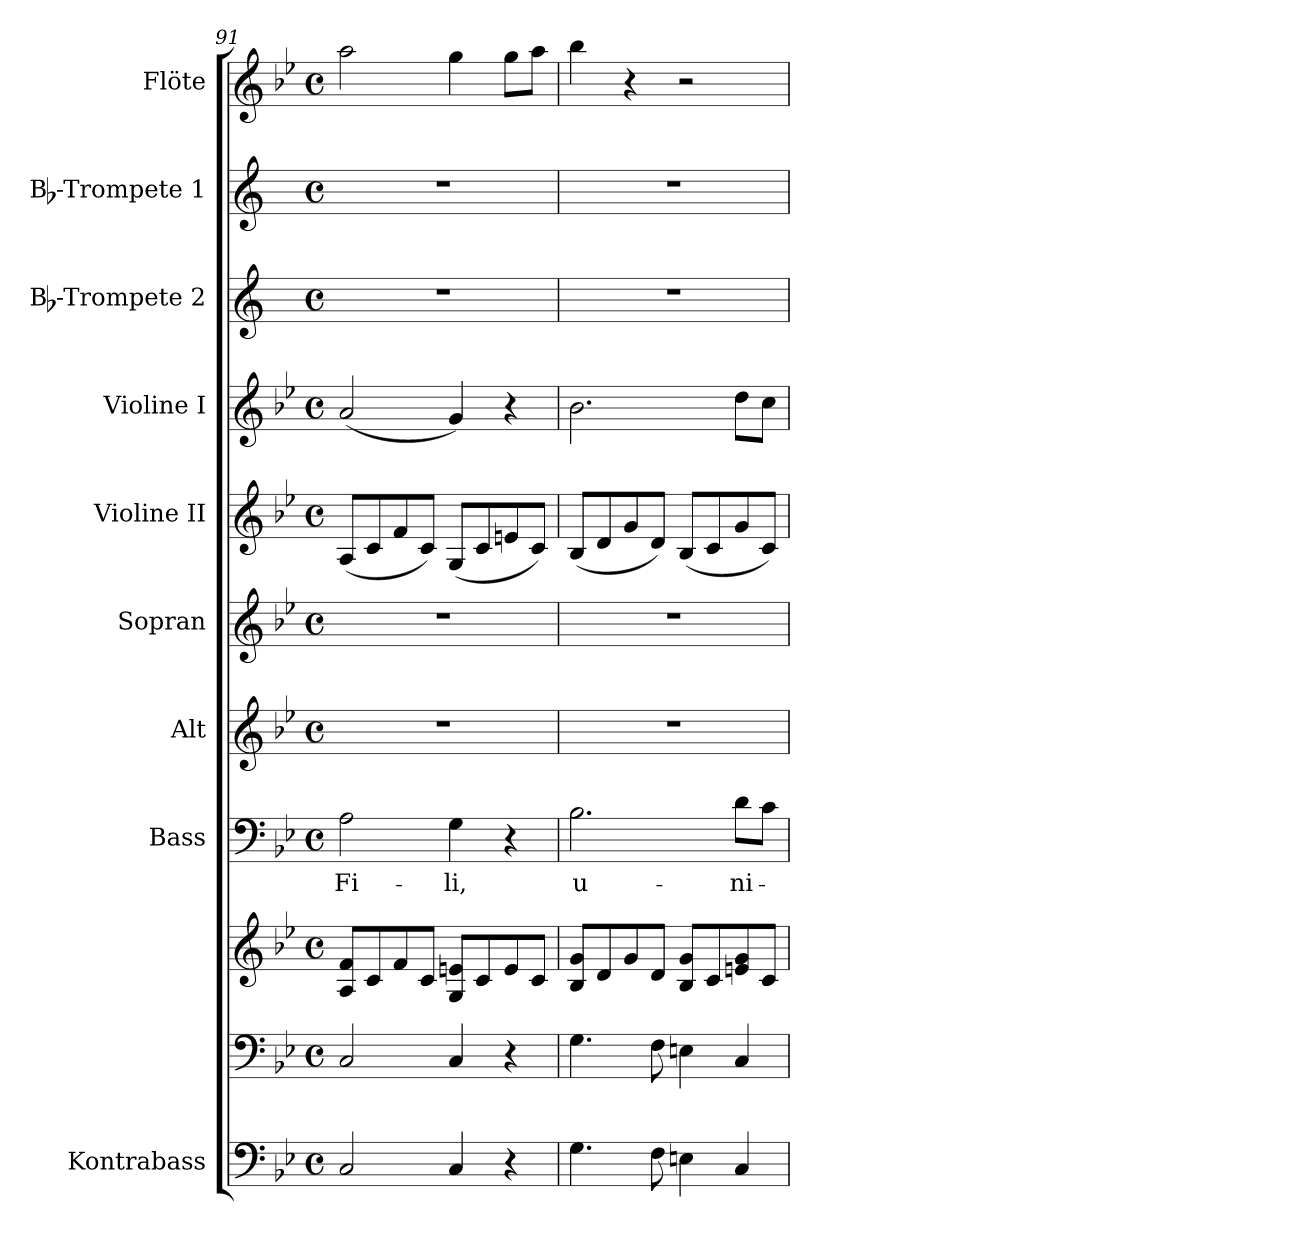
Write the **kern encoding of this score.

**kern	**kern	**kern	**kern	**text	**kern	**kern	**kern	**kern	**kern	**kern	**kern
*part10	*part9	*part9	*part8	*part8	*part7	*part6	*part5	*part4	*part3	*part2	*part1
*staff11	*staff10	*staff9	*staff8	*staff8	*staff7	*staff6	*staff5	*staff4	*staff3	*staff2	*staff1
*I"Kontrabass	*	*	*I"Bass	*	*I"Alt	*I"Sopran	*I"Violine II	*I"Violine I	*I"Bb-Trompete 2	*I"Bb-Trompete 1	*I"Flöte
*I'Kb.	*	*	*I'B.	*	*I'A.	*I'S.	*I'Vl. II	*I'Vl. I	*I'Bb Trp. 2	*I'Bb Trp. 1	*I'Fl.
*clefF4	*clefF4	*clefG2	*clefF4	*	*clefG2	*clefG2	*clefG2	*clefG2	*clefG2	*clefG2	*clefG2
*ITrd7c12	*	*	*	*	*	*	*	*	*ITrd1c2	*ITrd1c2	*
*k[b-e-]	*k[b-e-]	*k[b-e-]	*k[b-e-]	*	*k[b-e-]	*k[b-e-]	*k[b-e-]	*k[b-e-]	*k[b-e-]	*k[b-e-]	*k[b-e-]
*B-:	*B-:	*B-:	*B-:	*	*B-:	*B-:	*B-:	*B-:	*B-:	*B-:	*B-:
*M4/4	*M4/4	*M4/4	*M4/4	*	*M4/4	*M4/4	*M4/4	*M4/4	*M4/4	*M4/4	*M4/4
*met(c)	*met(c)	*met(c)	*met(c)	*	*met(c)	*met(c)	*met(c)	*met(c)	*met(c)	*met(c)	*met(c)
=91	=91	=91	=91	=91	=91	=91	=91	=91	=91	=91	=91
!	!	!	!	!LO:LY:b	!	!	!	!	!	!	!
2CC/	2C/	8A/ 8f/L	2A\	Fi-	1r	1r	(<8A/L	(<2a/	1r	1r	2aa\
.	.	8c/	.	.	.	.	8c/	.	.	.	.
.	.	8f/	.	.	.	.	8f/	.	.	.	.
.	.	8c/J	.	.	.	.	8c/J)	.	.	.	.
!	!	!	!	!LO:LY:b	!	!	!	!	!	!	!
4CC/	4C/	8G/ 8en/L	4G\	-li,	.	.	(<8G/L	4g/)	.	.	4gg\
.	.	8c/	.	.	.	.	8c/	.	.	.	.
4r	4r	8e/	4r	.	.	.	8en/	4r	.	.	8gg\L
.	.	8c/J	.	.	.	.	8c/J)	.	.	.	8aa\J
=92	=92	=92	=92	=92	=92	=92	=92	=92	=92	=92	=92
!	!	!	!	!LO:LY:b	!	!	!	!	!	!	!
4.GG\	4.G\	8B-/ 8g/L	2.B-\	u-	1r	1r	(<8B-/L	2.b-\	1r	1r	4bb-\
.	.	8d/	.	.	.	.	8d/	.	.	.	.
.	.	8g/	.	.	.	.	8g/	.	.	.	4r
8FF\	8F\	8d/J	.	.	.	.	8d/J)	.	.	.	.
4EEn\	4En\	8B-/ 8g/L	.	.	.	.	(<8B-/L	.	.	.	2r
.	.	8c/	.	.	.	.	8c/	.	.	.	.
!	!	!	!	!LO:LY:b	!	!	!	!	!	!	!
4CC/	4C/	8en/ 8g/	8d\L	-ni-	.	.	8g/	8dd\L	.	.	.
.	.	8c/J	8c\J	.	.	.	8c/J)	8cc\J	.	.	.
=	=	=	=	=	=	=	=	=	=	=	=
*-	*-	*-	*-	*-	*-	*-	*-	*-	*-	*-	*-
